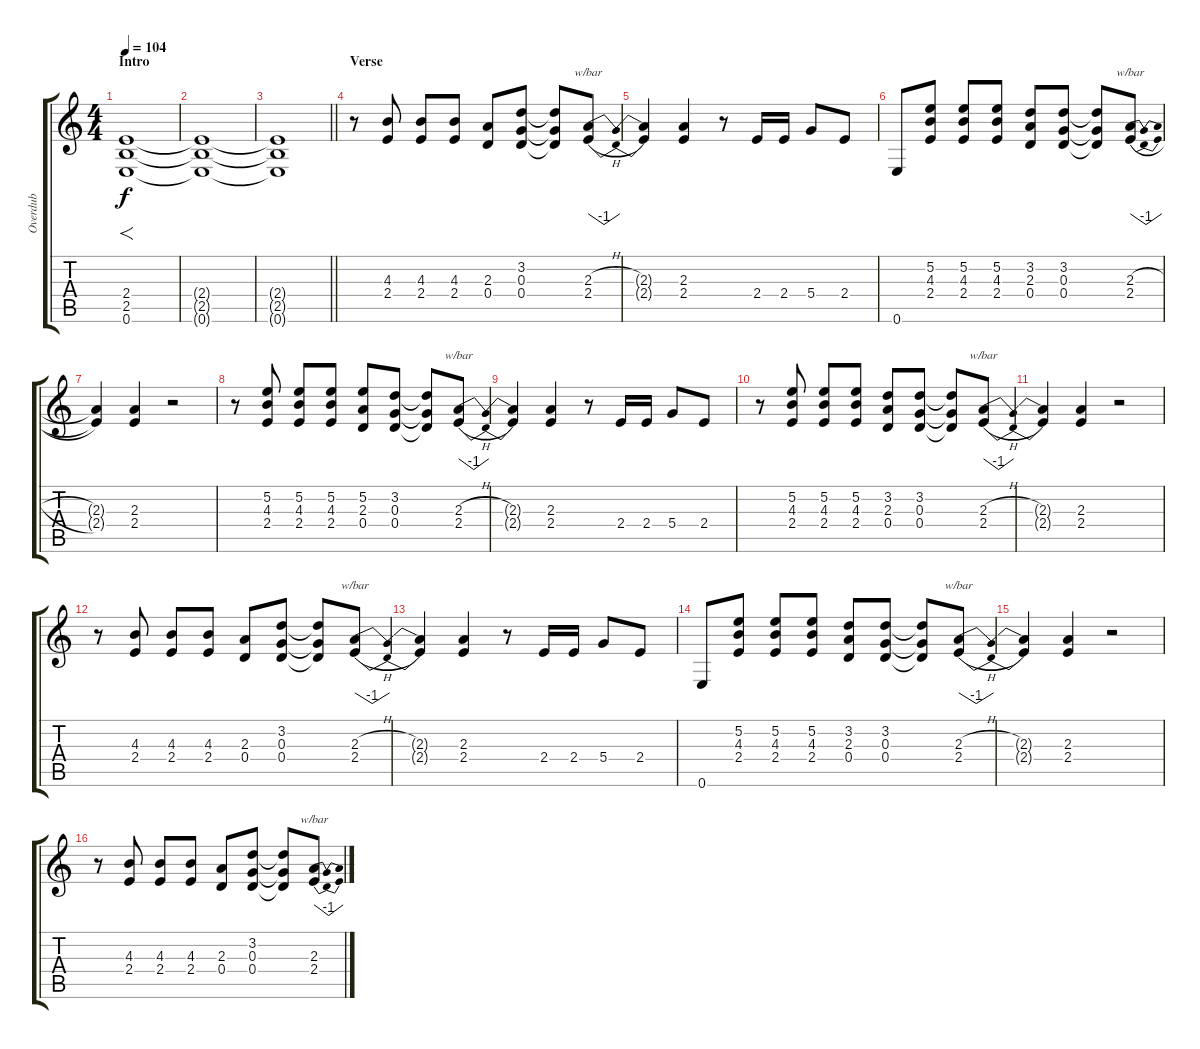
\track ("Overdub" "Overdub") {instrument fretlessbass}
\staff {score tabs}
\tuning (E4 B3 G3 D3 A2 E2) {hide}
\ts (4 4)
\section ("" "Intro")
\tempo 104
\clef g2
\ks c
(2.4 2.5 0.6).1{f dy f instrument fretlessbass} |
(2.4{t} 2.5{t} 0.6{t}).1 |
\barLineRight lightlight
(2.4{t} 2.5{t} 0.6{t}).1 |
\section ("" "Verse")
r.8 (4.3 2.4).8 (4.3 2.4).8 (4.3 2.4).8 (2.3 0.4).8 (3.2 0.3 0.4).8 (3.2{t} 0.3{t} 0.4{t}).8 (2.3{h} 2.4{h}).8{tbe (dip default 0 0 30 -4 60 0)} |
(2.3{t} 2.4{t}).4 (2.3 2.4).4 r.8 2.4.16 2.4.16 5.4.8 2.4.8 |
0.6.8 (5.2 4.3 2.4).8 (5.2 4.3 2.4).8 (5.2 4.3 2.4).8 (3.2 2.3 0.4).8 (3.2 0.3 0.4).8 (3.2{t} 0.3{t} 0.4{t}).8 (2.3{h} 2.4{h}).8{tbe (dip default 0 0 30 -4 60 0)} |
(2.3{t} 2.4{t}).4 (2.3 2.4).4 r.2 |
r.8 (5.2 4.3 2.4).8 (5.2 4.3 2.4).8 (5.2 4.3 2.4).8 (5.2 2.3 0.4).8 (3.2 0.3 0.4).8 (3.2{t} 0.3{t} 0.4{t}).8 (2.3{h} 2.4{h}).8{tbe (dip default 0 0 30 -4 60 0)} |
(2.3{t} 2.4{t}).4 (2.3 2.4).4 r.8 2.4.16 2.4.16 5.4.8 2.4.8 |
r.8 (5.2 4.3 2.4).8 (5.2 4.3 2.4).8 (5.2 4.3 2.4).8 (3.2 2.3 0.4).8 (3.2 0.3 0.4).8 (3.2{t} 0.3{t} 0.4{t}).8 (2.3{h} 2.4{h}).8{tbe (dip default 0 0 30 -4 60 0)} |
(2.3{t} 2.4{t}).4 (2.3 2.4).4 r.2 |
r.8 (4.3 2.4).8 (4.3 2.4).8 (4.3 2.4).8 (2.3 0.4).8 (3.2 0.3 0.4).8 (3.2{t} 0.3{t} 0.4{t}).8 (2.3{h} 2.4{h}).8{tbe (dip default 0 0 30 -4 60 0)} |
(2.3{t} 2.4{t}).4 (2.3 2.4).4 r.8 2.4.16 2.4.16 5.4.8 2.4.8 |
0.6.8 (5.2 4.3 2.4).8 (5.2 4.3 2.4).8 (5.2 4.3 2.4).8 (3.2 2.3 0.4).8 (3.2 0.3 0.4).8 (3.2{t} 0.3{t} 0.4{t}).8 (2.3{h} 2.4{h}).8{tbe (dip default 0 0 30 -4 60 0)} |
(2.3{t} 2.4{t}).4 (2.3 2.4).4 r.2 |
r.8 (4.3 2.4).8 (4.3 2.4).8 (4.3 2.4).8 (2.3 0.4).8 (3.2 0.3 0.4).8 (3.2{t} 0.3{t} 0.4{t}).8 (2.3{h} 2.4{h}).8{tbe (dip default 0 0 30 -4 60 0)}
